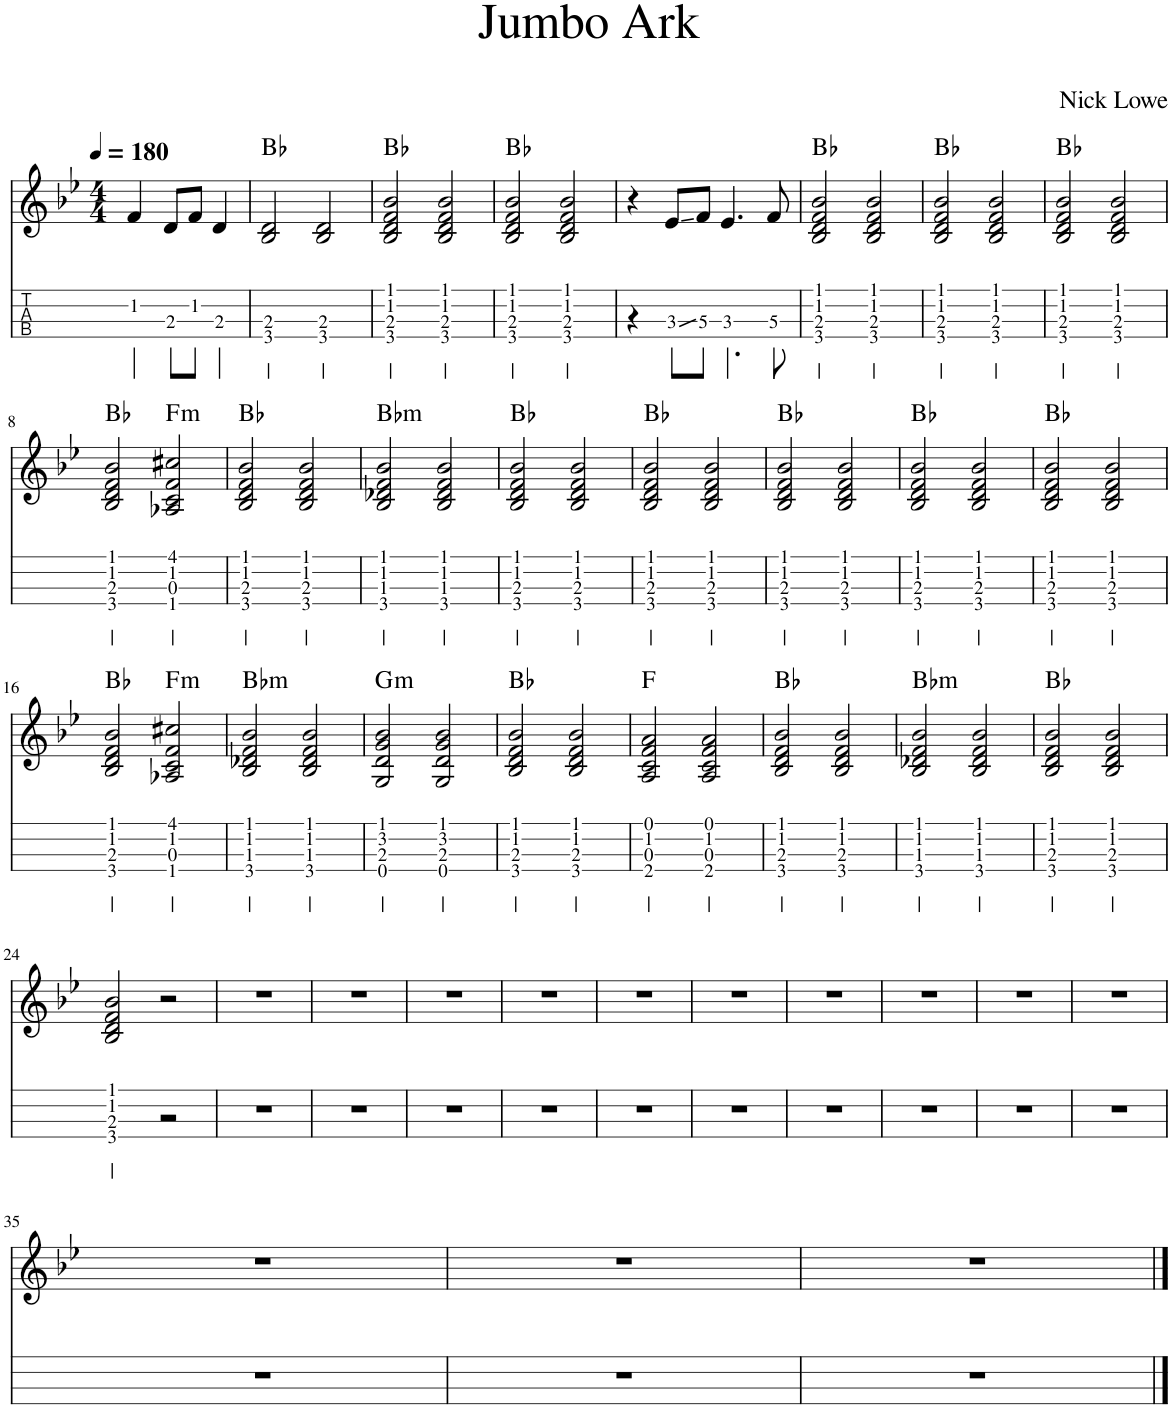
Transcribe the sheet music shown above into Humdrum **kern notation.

**kern	**kern	**harte
*part1	*part1	*part1
*staff2	*staff1	*
*I"Ukulele (Low G)	*	*
*I'Uk.	*	*
*stria4	*	*
*	*clefG2	*
*k[b-e-]	*k[b-e-]	*
*M4/4	*M4/4	*
*MM180	*MM180	*
=	=	=
4f\	4f/	.
8d\L	8d/L	.
8f\J	8f/J	.
4d\	4d/	.
=1	=1	=1
!	!	!LO:H:kt=♭
2B-\ 2d\	2B-/ 2d/	.
2B-\ 2d\	2B-/ 2d/	.
=2	=2	=2
!	!	!LO:H:kt=♭
2B-\ 2d\ 2f\ 2b-\	2B-/ 2d/ 2f/ 2b-/	.
2B-\ 2d\ 2f\ 2b-\	2B-/ 2d/ 2f/ 2b-/	.
=3	=3	=3
!	!	!LO:H:kt=♭
2B-\ 2d\ 2f\ 2b-\	2B-/ 2d/ 2f/ 2b-/	.
2B-\ 2d\ 2f\ 2b-\	2B-/ 2d/ 2f/ 2b-/	.
=4	=4	=4
4r	4r	.
8e-\L	8e-/L	.
8f\J	8f/J	.
4.e-\	4.e-/	.
8f\	8f/	.
=5	=5	=5
!	!	!LO:H:kt=♭
2B-\ 2d\ 2f\ 2b-\	2B-/ 2d/ 2f/ 2b-/	.
2B-\ 2d\ 2f\ 2b-\	2B-/ 2d/ 2f/ 2b-/	.
=6	=6	=6
!	!	!LO:H:kt=♭
2B-\ 2d\ 2f\ 2b-\	2B-/ 2d/ 2f/ 2b-/	.
2B-\ 2d\ 2f\ 2b-\	2B-/ 2d/ 2f/ 2b-/	.
=7	=7	=7
!	!	!LO:H:kt=♭
2B-\ 2d\ 2f\ 2b-\	2B-/ 2d/ 2f/ 2b-/	.
2B-\ 2d\ 2f\ 2b-\	2B-/ 2d/ 2f/ 2b-/	.
!!LO:LB:g=z
=8	=8	=8
!	!	!LO:H:kt=♭
2B-\ 2d\ 2f\ 2b-\	2B-/ 2d/ 2f/ 2b-/	.
!	!	!LO:H:kt=m
2A-\ 2c\ 2f\ 2cc#\	2A-X/ 2c/ 2f/ 2cc#X/	F:min
=9	=9	=9
!	!	!LO:H:kt=♭
2B-\ 2d\ 2f\ 2b-\	2B-/ 2d/ 2f/ 2b-/	.
2B-\ 2d\ 2f\ 2b-\	2B-/ 2d/ 2f/ 2b-/	.
=10	=10	=10
!	!	!LO:H:kt=♭m
2B-\ 2d-\ 2f\ 2b-\	2B-/ 2d-X/ 2f/ 2b-/	.
2B-\ 2d-X\ 2f\ 2b-\	2B-/ 2d-/ 2f/ 2b-/	.
=11	=11	=11
!	!	!LO:H:kt=♭
2B-\ 2d\ 2f\ 2b-\	2B-/ 2d/ 2f/ 2b-/	.
2B-\ 2d\ 2f\ 2b-\	2B-/ 2d/ 2f/ 2b-/	.
=12	=12	=12
!	!	!LO:H:kt=♭
2B-\ 2d\ 2f\ 2b-\	2B-/ 2d/ 2f/ 2b-/	.
2B-\ 2d\ 2f\ 2b-\	2B-/ 2d/ 2f/ 2b-/	.
=13	=13	=13
!	!	!LO:H:kt=♭
2B-\ 2d\ 2f\ 2b-\	2B-/ 2d/ 2f/ 2b-/	.
2B-\ 2d\ 2f\ 2b-\	2B-/ 2d/ 2f/ 2b-/	.
=14	=14	=14
!	!	!LO:H:kt=♭
2B-\ 2d\ 2f\ 2b-\	2B-/ 2d/ 2f/ 2b-/	.
2B-\ 2d\ 2f\ 2b-\	2B-/ 2d/ 2f/ 2b-/	.
=15	=15	=15
!	!	!LO:H:kt=♭
2B-\ 2d\ 2f\ 2b-\	2B-/ 2d/ 2f/ 2b-/	.
2B-\ 2d\ 2f\ 2b-\	2B-/ 2d/ 2f/ 2b-/	.
!!LO:LB:g=z
=16	=16	=16
!	!	!LO:H:kt=♭
2B-\ 2d\ 2f\ 2b-\	2B-/ 2d/ 2f/ 2b-/	.
!	!	!LO:H:kt=m
2A-X\ 2c\ 2f\ 2cc#X\	2A-X/ 2c/ 2f/ 2cc#X/	F:min
=17	=17	=17
!	!	!LO:H:kt=♭m
2B-\ 2d-X\ 2f\ 2b-\	2B-/ 2d-X/ 2f/ 2b-/	.
2B-\ 2d-\ 2f\ 2b-\	2B-/ 2d-/ 2f/ 2b-/	.
=18	=18	=18
!	!	!LO:H:kt=m
2G\ 2d\ 2g\ 2b-\	2G/ 2d/ 2g/ 2b-/	G:min
2G\ 2d\ 2g\ 2b-\	2G/ 2d/ 2g/ 2b-/	.
=19	=19	=19
!	!	!LO:H:kt=♭
2B-\ 2d\ 2f\ 2b-\	2B-/ 2d/ 2f/ 2b-/	.
2B-\ 2d\ 2f\ 2b-\	2B-/ 2d/ 2f/ 2b-/	.
=20	=20	=20
2A\ 2c\ 2f\ 2a\	2A/ 2c/ 2f/ 2a/	F:maj
2A\ 2c\ 2f\ 2a\	2A/ 2c/ 2f/ 2a/	.
=21	=21	=21
!	!	!LO:H:kt=♭
2B-\ 2d\ 2f\ 2b-\	2B-/ 2d/ 2f/ 2b-/	.
2B-\ 2d\ 2f\ 2b-\	2B-/ 2d/ 2f/ 2b-/	.
=22	=22	=22
!	!	!LO:H:kt=♭m
2B-\ 2d-X\ 2f\ 2b-\	2B-/ 2d-X/ 2f/ 2b-/	.
2B-\ 2d-\ 2f\ 2b-\	2B-/ 2d-/ 2f/ 2b-/	.
=23	=23	=23
!	!	!LO:H:kt=♭
2B-\ 2d\ 2f\ 2b-\	2B-/ 2d/ 2f/ 2b-/	.
2B-\ 2d\ 2f\ 2b-\	2B-/ 2d/ 2f/ 2b-/	.
!!LO:LB:g=z
=24	=24	=24
2B-\ 2d\ 2f\ 2b-\	2B-/ 2d/ 2f/ 2b-/	.
2r	2r	.
=25	=25	=25
1r	1r	.
=26	=26	=26
1r	1r	.
=27	=27	=27
1r	1r	.
=28	=28	=28
1r	1r	.
=29	=29	=29
1r	1r	.
=30	=30	=30
1r	1r	.
=31	=31	=31
1r	1r	.
=32	=32	=32
1r	1r	.
=33	=33	=33
1r	1r	.
=34	=34	=34
1r	1r	.
!!LO:LB:g=z
=35	=35	=35
1r	1r	.
=36	=36	=36
1r	1r	.
=37	=37	=37
1r	1r	.
==	==	==
*-	*-	*-
